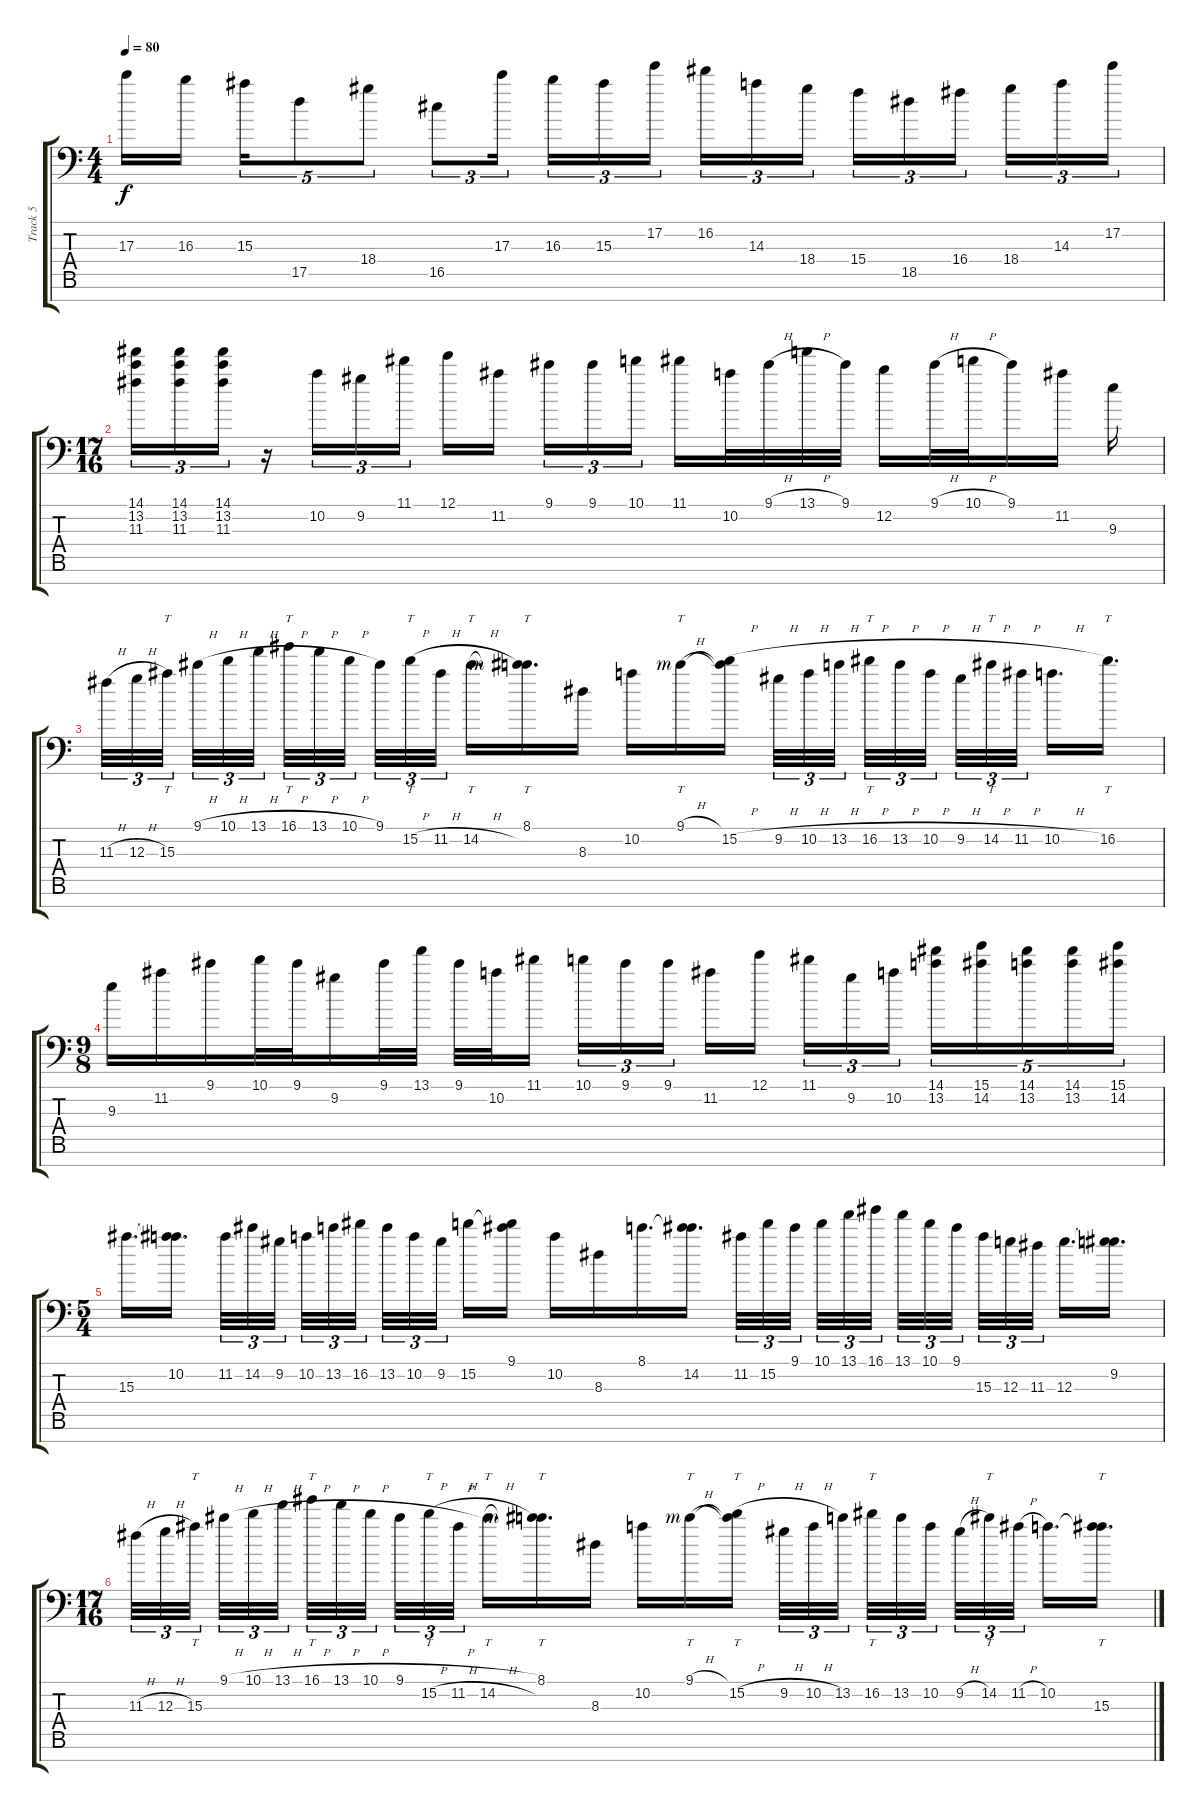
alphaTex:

\track ("Track 5" "Track 5") {instrument distortionguitar}
\staff {score tabs}
\tuning (E4 B3 G3 D3 A2 E2 A1) {hide}
\ts (4 4)
\tempo 80
\clef f4
\ks c
17.3.16{dy f} 16.3.16{beam splitsecondary} 15.3.16{tu (5 4)} 17.5.8{tu (5 4)} 18.4.8{tu (5 4)} 16.5.8{tu (3 2)} 17.3.16{tu (3 2)} 16.3.16{tu (3 2)} 15.3.16{tu (3 2)} 17.2.16{tu (3 2) beam splitsecondary} 16.2.16{tu (3 2)} 14.3.16{tu (3 2)} 18.4.16{tu (3 2)} 15.4.16{tu (3 2)} 18.5.16{tu (3 2)} 16.4.16{tu (3 2) beam splitsecondary} 18.4.16{tu (3 2)} 14.3.16{tu (3 2)} 17.2.16{tu (3 2)} |
\ts (17 16)
(14.1 13.2 11.3).16{tu (3 2) volume 14} (14.1 13.2 11.3).16{tu (3 2)} (14.1 13.2 11.3).16{tu (3 2)} r.16 10.2.16{tu (3 2)} 9.2.16{tu (3 2)} 11.1.16{tu (3 2)} 12.1.16 11.2.16 9.1.16{tu (3 2)} 9.1.16{tu (3 2)} 10.1.16{tu (3 2)} 11.1.16 10.2.32 9.1{h}.32 13.1{h}.32 9.1.32 12.2.16 9.1{h}.32 10.1{h}.32 9.1.16 11.2.16 9.3.16 |
11.3{h}.32{tu (3 2) volume 14} 12.3{h}.32{tu (3 2)} 15.3.32{tt tu (3 2)} 9.1{h}.32{tu (3 2)} 10.1{h}.32{tu (3 2)} 13.1{h}.32{tu (3 2)} 16.1{h}.32{tt tu (3 2)} 13.1{h}.32{tu (3 2)} 10.1{h}.32{tu (3 2)} 9.1.32{tu (3 2)} 15.2{h}.32{tt tu (3 2)} 11.2{h}.32{tu (3 2)} 14.2{h}.16{tt d} (8.1{rf 3} 14.2{t}).16{tt d} 8.3.16 10.2.16 9.1{h rf 3}.16{tt} (9.1{t} 15.2{h}).16 9.2{h}.32{tu (3 2)} 10.2{h}.32{tu (3 2)} 13.2{h}.32{tu (3 2)} 16.2{h}.32{tt tu (3 2)} 13.2{h}.32{tu (3 2)} 10.2{h}.32{tu (3 2)} 9.2{h}.32{tu (3 2)} 14.2{h}.32{tt tu (3 2)} 11.2{h}.32{tu (3 2)} 10.2{h}.16{d} 16.2.16{tt d} |
\ts (9 8)
9.3.16 11.2.16 9.1.16 10.1.32 9.1.32 9.2.16 9.1.32 13.1.32 9.1.32 10.2.32 11.1.16{beam splitsecondary} 10.1.16{tu (3 2)} 9.1.16{tu (3 2)} 9.1.16{tu (3 2) beam splitsecondary} 11.2.16 12.1.16 11.1.16{tu (3 2)} 9.2.16{tu (3 2)} 10.2.16{tu (3 2) beam splitsecondary} (14.1 13.2).16{tu (5 4)} (15.1 14.2).16{tu (5 4)} (14.1 13.2).16{tu (5 4)} (14.1 13.2).16{tu (5 4)} (15.1 14.2).16{tu (5 4)} |
\ts (5 4)
15.3.16{d} (10.2 15.3{t}).16{d beam splitsecondary} 11.2.32{tu (3 2)} 14.2.32{tu (3 2)} 9.2.32{tu (3 2)} 10.2.32{tu (3 2)} 13.2.32{tu (3 2)} 16.2.32{tu (3 2) beam splitsecondary} 13.2.32{tu (3 2)} 10.2.32{tu (3 2)} 9.2.32{tu (3 2) beam splitsecondary} 15.2.16 (9.1 15.2{t}).16 10.2.16 8.3.16 8.1.16{d} (8.1{t} 14.2).16{d} 11.2.32{tu (3 2)} 15.2.32{tu (3 2)} 9.1.32{tu (3 2) beam splitsecondary} 10.1.32{tu (3 2)} 13.1.32{tu (3 2)} 16.1.32{tu (3 2) beam splitsecondary} 13.1.32{tu (3 2)} 10.1.32{tu (3 2)} 9.1.32{tu (3 2)} 15.3.32{tu (3 2)} 12.3.32{tu (3 2)} 11.3.32{tu (3 2) beam splitsecondary} 12.3.16{d} (9.2 12.3{t}).16{d} |
\ts (17 16)
11.3{h}.32{tu (3 2) volume 14} 12.3{h}.32{tu (3 2)} 15.3.32{tt tu (3 2)} 9.1{h}.32{tu (3 2)} 10.1{h}.32{tu (3 2)} 13.1{h}.32{tu (3 2)} 16.1{h}.32{tt tu (3 2)} 13.1{h}.32{tu (3 2)} 10.1{h}.32{tu (3 2)} 9.1{h}.32{tu (3 2)} 15.2{h}.32{tt tu (3 2)} 11.2{h}.32{tu (3 2)} 14.2{h}.16{tt d} (8.1{rf 3} 14.2{t}).16{tt d} 8.3.16 10.2.16 9.1{h rf 3}.16{tt} (9.1{t} 15.2{h}).16{tt} 9.2{h}.32{tu (3 2)} 10.2{h}.32{tu (3 2)} 13.2.32{tu (3 2)} 16.2.32{tt tu (3 2)} 13.2.32{tu (3 2)} 10.2.32{tu (3 2)} 9.2{h}.32{tu (3 2)} 14.2.32{tt tu (3 2)} 11.2{h}.32{tu (3 2)} 10.2.16{d} (10.2{t} 15.3).16{tt d}
